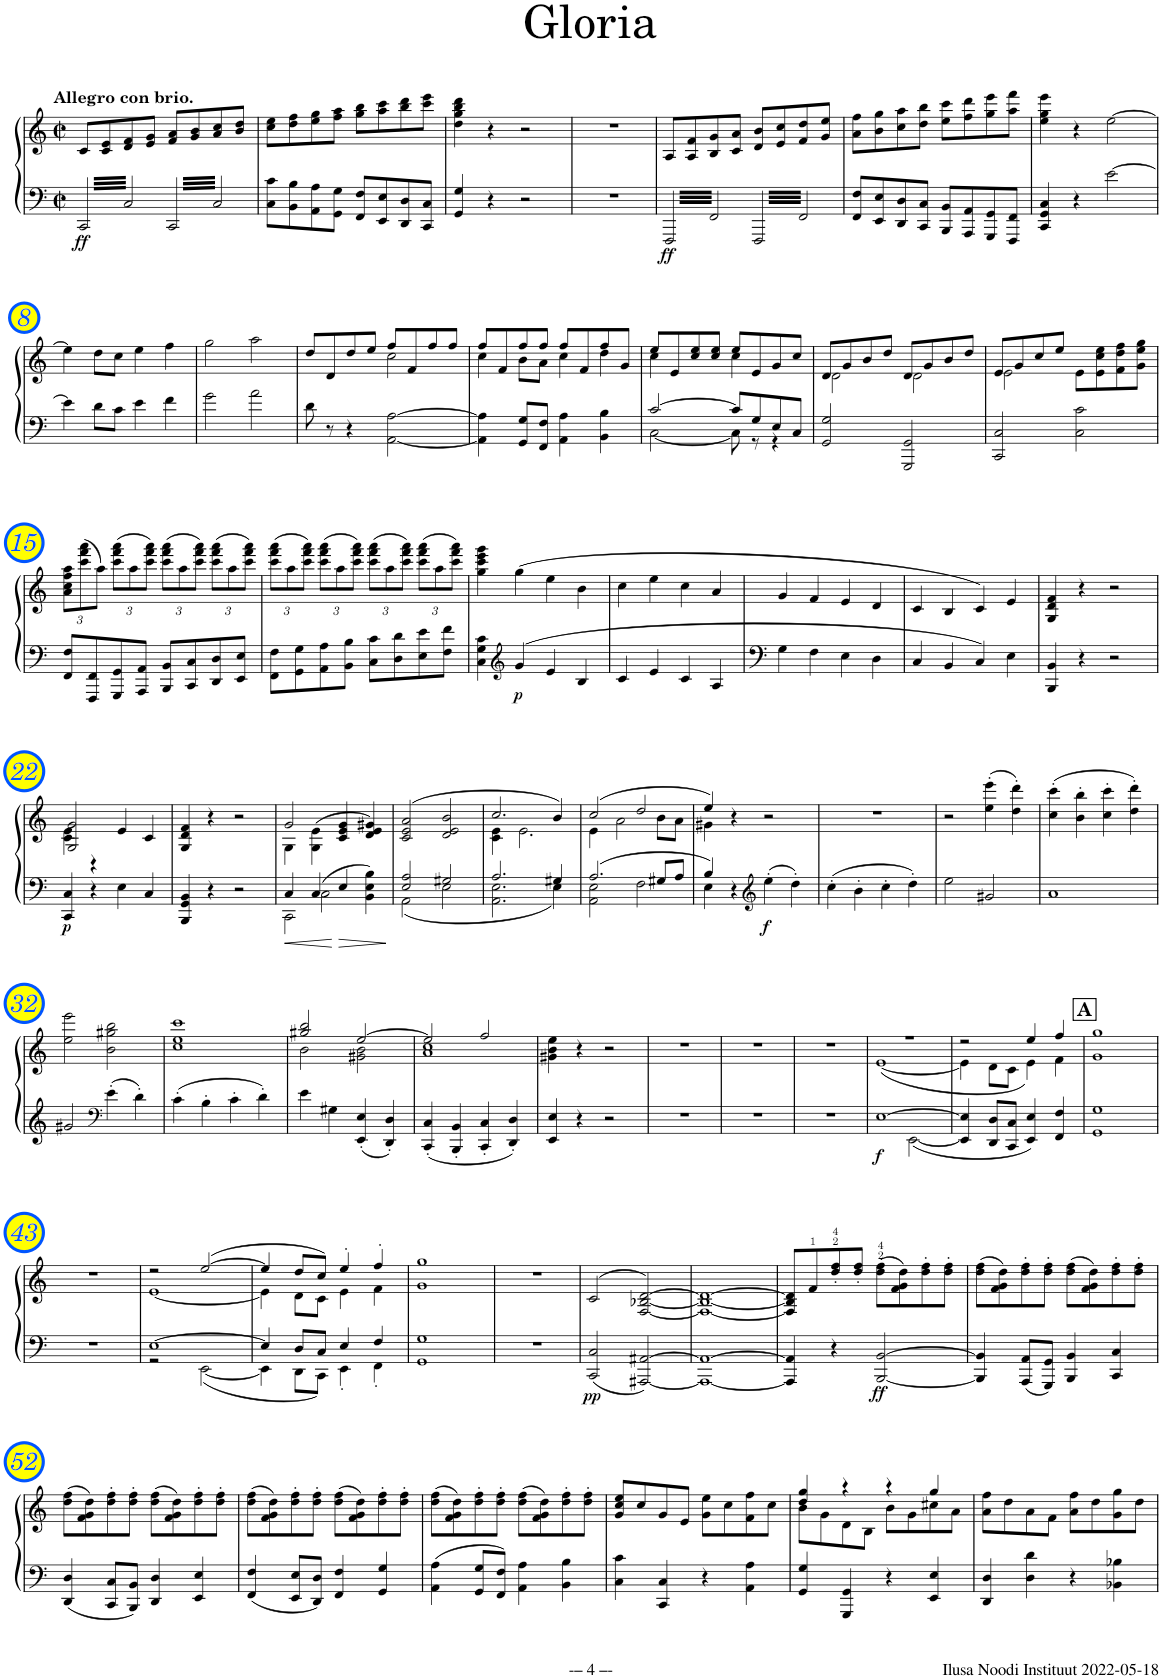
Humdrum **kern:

**kern	**kern	**dynam
*part1	*part1	*part1
*staff2	*staff1	*staff1/2
*I"Piano	*	*
*I'Pno	*	*
!!LO:PB:g=z
*clefF4	*clefG2	*
*k[]	*k[]	*
*M2/2	*M2/2	*
*met(c|)	*met(c|)	*
=1	=1	=1
!	!LO:TX:a:B:t=Allegro con brio.	!
!	!	!LO:DY:b=2
6.CC/	8c/L	ff
.	8c/ 8e/	.
6.C/	8d/ 8f/	.
.	8e/ 8g/J	.
6.CC/	8f/ 8a/L	.
.	8g/ 8b/	.
6.C/	8a/ 8cc/	.
.	8b/ 8dd/J	.
=2	=2	=2
8C\ 8c\L	8cc\ 8ee\L	.
8BB\ 8B\	8dd\ 8ff\	.
8AA\ 8A\	8ee\ 8gg\	.
8GG\ 8G\J	8ff\ 8aa\J	.
8FF/ 8F/L	8gg\ 8bb\L	.
8EE/ 8E/	8aa\ 8ccc\	.
8DD/ 8D/	8bb\ 8ddd\	.
8CC/ 8C/J	8ccc\ 8eee\J	.
=3	=3	=3
4GG/ 4G/	4dd\ 4gg\ 4bb\ 4ddd\	.
4r	4r	.
2r	2r	.
=4	=4	=4
1r	1r	.
=5	=5	=5
!	!	!LO:DY:b=2
6.FFF/	8A/L	ff
.	8A/ 8f/	.
6.FF/	8B/ 8g/	.
.	8c/ 8a/J	.
6.FFF/	8d/ 8b/L	.
.	8e/ 8cc/	.
6.FF/	8f/ 8dd/	.
.	8g/ 8ee/J	.
=6	=6	=6
8FF/ 8F/L	8a\ 8ff\L	.
8EE/ 8E/	8b\ 8gg\	.
8DD/ 8D/	8cc\ 8aa\	.
8CC/ 8C/J	8dd\ 8bb\J	.
8BBB/ 8BB/L	8ee\ 8ccc\L	.
8AAA/ 8AA/	8ff\ 8ddd\	.
8GGG/ 8GG/	8gg\ 8eee\	.
8FFF/ 8FF/J	8aa\ 8fff\J	.
=7	=7	=7
4CC/ 4GG/ 4C/	4ee\ 4gg\ 4eee\	.
4r	4r	.
[2e\	[2ee\	.
!!LO:LB:g=z
=8	=8	=8
4e\]	4ee\]	.
8d\L	8dd\L	.
8c\J	8cc\J	.
4e\	4ee\	.
4f\	4ff\	.
=9	=9	=9
2g\	2gg\	.
2a\	2aa\	.
=10	=10	=10
*	*^	*
8d\	8dd/L	2ryy	.
8r	8d/	.	.
4r	8dd/	.	.
.	8ee/J	.	.
[2AA\ [2A\	8ff/L	2cc\	.
.	8f/	.	.
.	8ff/	.	.
.	8ff/J	.	.
=11	=11	=11	=11
4AA\] 4A\]	8ff/L	4cc\	.
.	8f/	.	.
8GG/ 8G/L	8ff/	8b\L	.
8FF/ 8F/J	8ff/J	8a\J	.
4AA\ 4A\	8ff/L	4cc\	.
.	8f/	.	.
4BB\ 4B\	8ff/	4dd\	.
.	8g/J	.	.
=12	=12	=12	=12
*^	*	*	*
[2c/	[2C\	8ee/L	4cc\	.
.	.	8e/	.	.
.	.	8cc/ 8ee/	4ryy	.
.	.	8cc/ 8ee/J	.	.
8c/L]	8C\]	8ee/L	4cc\	.
8G/	8r	8e/	.	.
8E/	4r	8g/	4ryy	.
8C/J	.	8cc/J	.	.
*v	*v	*	*	*
=13	=13	=13	=13
2GG/ 2G/	8d/L	2d\	.
.	8g/	.	.
.	8b/	.	.
.	8dd/J	.	.
2GGG/ 2GG/	8d/L	2d\	.
.	8g/	.	.
.	8b/	.	.
.	8dd/J	.	.
=14	=14	=14	=14
2CC/ 2C/	8e/L	2e\	.
.	8g/	.	.
.	8cc/	.	.
.	8ee/J	.	.
2C\ 2c\	8e\L	2ryy	.
.	8e\ 8cc\ 8ee\	.	.
.	8f\ 8dd\ 8ff\	.	.
.	8g\ 8ee\ 8gg\J	.	.
*	*v	*v	*
!!LO:LB:g=z
=15	=15	=15
*	*Xbrackettup	*
8FF/ 8F/L	12a\ 12cc\ 12ff\ 12aa\L	.
.	(12ccc\ 12fff\ 12aaa\	.
8FFF/ 8FF/	.	.
.	12aa\J)	.
8GGG/ 8GG/	(12ccc\ 12fff\ 12aaa\L	.
.	12aa\	.
8AAA/ 8AA/J	.	.
.	12ccc\ 12fff\ 12aaa\J)	.
8BBB/ 8BB/L	(12ccc\ 12fff\ 12aaa\L	.
.	12aa\	.
8CC/ 8C/	.	.
.	12ccc\ 12fff\ 12aaa\J)	.
8DD/ 8D/	(12ccc\ 12fff\ 12aaa\L	.
.	12aa\	.
8EE/ 8E/J	.	.
.	12ccc\ 12fff\ 12aaa\J)	.
=16	=16	=16
8FF\ 8F\L	(12ccc\ 12fff\ 12aaa\L	.
.	12aa\	.
8GG\ 8G\	.	.
.	12ccc\ 12fff\ 12aaa\J)	.
8AA\ 8A\	(12ccc\ 12fff\ 12aaa\L	.
.	12aa\	.
8BB\ 8B\J	.	.
.	12ccc\ 12fff\ 12aaa\J)	.
8C\ 8c\L	(12ccc\ 12fff\ 12aaa\L	.
.	12aa\	.
8D\ 8d\	.	.
.	12ccc\ 12fff\ 12aaa\J)	.
8E\ 8e\	(12ccc\ 12fff\ 12aaa\L	.
.	12aa\	.
8F\ 8f\J	.	.
.	12ccc\ 12fff\ 12aaa\J)	.
=17	=17	=17
4C\ 4G\ 4c\	4gg\ 4ccc\ 4eee\ 4ggg\	.
*clefG2	*	*
!	!	!LO:DY:b=2
4g/	(4gg\	p
4e/	4ee\	.
4B/	4b\	.
=18	=18	=18
4c/	4cc\	.
4e/	4ee\	.
4c/	4cc\	.
4A/	4a/	.
=19	=19	=19
4G\	4g/	.
4F\	4f/	.
4E\	4e/	.
4D\	4d/	.
=20	=20	=20
4C/	4c/	.
4BB/	4B/	.
4C/	4c/)	.
4E\	4e/	.
=21	=21	=21
4BBB/ 4BB/	4G/ 4d/ 4f/	.
4r	4r	.
2r	2r	.
!!LO:LB:g=z
=22	=22	=22
*	*^	*
!	!	!	!LO:DY:b=2
4CC/ 4C/	2G/ 2g/	4c\ 4e\	p
4r	.	4r	.
4E\	4e/	2ryy	.
4C/	4c/	.	.
*	*v	*v	*
=23	=23	=23
4BBB/ 4GG/ 4BB/	4G/ 4d/ 4f/	.
4r	4r	.
2r	2r	.
=24	=24	=24
*^	*^	*
*	*^	*	*	*
4C/	2CC\	4ryy	2g/	4G\	.
4C/	.	2C\	.	(>4G\ 4e\	.
4E/	2ryy	.	4c/ 4e/ 4g/	2ryy	.
4BB\ 4E\ 4B\)	.	4ryy	(4d/ 4e/ 4g#X/	.	.
*	*v	*v	*	*	*
*	*	*v	*v	*
=25	=25	=25	=25
2E/ 2A/	2AA\	(2c/ 2e/ 2a/	.
2G#X/	2E\	2d/ 2e/ 2b/	.
=26	=26	=26	=26
*	*	*^	*
2.A/	2.AA\ 2.E\	2.cc/	4c\ 4e\	.
.	.	.	2.e\	.
4G#X/	4E\	4b/)	.	.
=27	=27	=27	=27	=27
2.A/	2AA\ 2E\	(2cc/	4e\	.
.	.	.	2a\	.
.	2F\	2dd/	.	.
8G#X/L	.	.	8b\L	.
8A/J	.	.	8a\J	.
=28	=28	=28	=28	=28
4B/	4E\	4ee/)	4g#X\	.
4r	2.ryy	4r	2.ryy	.
*clefG2	*	*	*	*
!	!	!	!	!LO:DY:b=2
4ee'\	.	2r	.	f
4dd'\	.	.	.	.
*v	*v	*	*	*
*	*v	*v	*
=29	=29	=29
4cc'\	1r	.
4b'\	.	.
4cc'\	.	.
4dd'\	.	.
=30	=30	=30
2ee\	2r	.
2g#X/	(4ee\' 4eee\'	.
.	4dd\' 4ddd\')	.
=31	=31	=31
1a	(4cc\' 4ccc\'	.
.	4b\' 4bb\'	.
.	4cc\' 4ccc\'	.
.	4dd\' 4ddd\')	.
!!LO:LB:g=z
=32	=32	=32
2g#X/	2ee\ 2eee\	.
*clefF4	*	*
4e'\	2b\ 2gg#X\ 2bb\	.
4d'\	.	.
=33	=33	=33
4c'\	1cc 1ee 1ccc	.
4B'\	.	.
4c'\	.	.
4d'\	.	.
=34	=34	=34
*	*^	*
4e\	2gg#X/ 2bb/	2b\	.
4G#X\	.	.	.
4EE/' 4E/'	[2ee/	2g#X\ 2b\	.
4DD/' 4D/'	.	.	.
=35	=35	=35	=35
4CC/' 4C/'	2ee/]	1a 1cc	.
4BBB/' 4BB/'	.	.	.
4CC/' 4C/'	2ff/	.	.
4DD/' 4D/'	.	.	.
*	*v	*v	*
=36	=36	=36
4EE/ 4E/	4g#X\ 4b\ 4ee\	.
4r	4r	.
2r	2r	.
=37	=37	=37
1r	1r	.
=38	=38	=38
1r	1r	.
=39	=39	=39
1r	1r	.
=40	=40	=40
*^	*^	*
!	!	!	!	!LO:DY:b=2
[1E	2ryy	1r	([1e	f
.	[2EE\	.	.	.
*v	*v	*	*	*
=41	=41	=41	=41
4EE/] 4E/]	2r	4e\]	.
8DD/ 8D/L	.	8d\L	.
8CC/ 8C/J	.	8c\J	.
4EE/ 4E/	4ee/	4e\)	.
4FF/ 4F/	4ff/	4f\	.
*	*v	*v	*
!!LO:REH:place=s1:a:B:cj:fs=14:t=A
=42	=42	=42
1GG 1G	1g 1gg	.
!!LO:LB:g=z
=43	=43	=43
1r	1r	.
=44	=44	=44
*^	*^	*
[1E	2r	2r	[1e	.
.	[2EE\	([2ee/	.	.
=45	=45	=45	=45	=45
4E/]	4EE\]	4ee/]	4e\]	.
8D/L	8DD\L	8dd/L	8d\L	.
8C/J	8CC\J	8cc/J)	8c\J	.
4E/	4EE'\	4ee'/	4e\	.
4F/	4FF'\	4ff'/	4f\	.
*v	*v	*	*	*
=46	=46	=46	=46
1GG 1G	1gg	1g	.
*	*v	*v	*
=47	=47	=47
1r	1r	.
=48	=48	=48
!	!	!LO:DY:b=2
2CC/ 2C/	(>2c/	pp
[2AAA#X/ [2AA#X/	[2F/ [2B-X/ [2d/)	.
=49	=49	=49
1AAA#_ 1AA#_	1F_ 1B-_ 1d_	.
=50	=50	=50
4AAA#/] 4AA#/]	8F/] 8B-/] 8d/]L	.
.	8f/	.
4r	8dd/' 8ff/'	.
.	8dd/' 8ff/'J	.
!	!	!LO:DY:b=2
[2BBB/ [2BB/	(8dd\ 8ff\L	ff
.	8f\ 8g\ 8dd\)	.
.	8dd\' 8ff\'	.
.	8dd\' 8ff\'J	.
=51	=51	=51
4BBB/] 4BB/]	(8dd\ 8ff\L	.
.	8f\ 8g\ 8dd\)	.
8AAA/ 8AA/L	8dd\' 8ff\'	.
8GGG/ 8GG/J	8dd\' 8ff\'J	.
4BBB/ 4BB/	(8dd\ 8ff\L	.
.	8f\ 8g\ 8dd\)	.
4CC/ 4C/	8dd\' 8ff\'	.
.	8dd\' 8ff\'J	.
!!LO:LB:g=z
=52	=52	=52
4DD/ 4D/	(8dd\ 8ff\L	.
.	8f\ 8g\ 8dd\)	.
8CC/ 8C/L	8dd\' 8ff\'	.
8BBB/ 8BB/J	8dd\' 8ff\'J	.
4DD/ 4D/	(8dd\ 8ff\L	.
.	8f\ 8g\ 8dd\)	.
4EE/ 4E/	8dd\' 8ff\'	.
.	8dd\' 8ff\'J	.
=53	=53	=53
4FF/ 4F/	(8dd\ 8ff\L	.
.	8f\ 8g\ 8dd\)	.
8EE/ 8E/L	8dd\' 8ff\'	.
8DD/ 8D/J	8dd\' 8ff\'J	.
4FF/ 4F/	(8dd\ 8ff\L	.
.	8f\ 8g\ 8dd\)	.
4GG/ 4G/	8dd\' 8ff\'	.
.	8dd\' 8ff\'J	.
=54	=54	=54
4AA\ 4A\	(8dd\ 8ff\L	.
.	8f\ 8g\ 8dd\)	.
8GG/ 8G/L	8dd\' 8ff\'	.
8FF/ 8F/J	8dd\' 8ff\'J	.
4AA\ 4A\	(8dd\ 8ff\L	.
.	8f\ 8g\ 8dd\)	.
4BB\ 4B\	8dd\' 8ff\'	.
.	8dd\' 8ff\'J	.
=55	=55	=55
4C\ 4c\	8g/ 8cc/ 8ee/L	.
.	8cc/	.
4CC/ 4C/	8g/	.
.	8e/J	.
4r	8g\ 8ee\L	.
.	8cc\	.
4AA\ 4A\	8f\ 8ff\	.
.	8cc\J	.
=56	=56	=56
*	*^	*
4GG/ 4G/	4dd/ 4gg/	8b\L	.
.	.	8g\	.
4GGG/ 4GG/	4r	8d\	.
.	.	8B\J	.
4r	4r	8b\L	.
.	.	8g\	.
4EE/ 4E/	4gg/	8cc#X\	.
.	.	8a\J	.
*	*v	*v	*
=57	=57	=57
4DD/ 4D/	8a\ 8ff\L	.
.	8dd\	.
4D\ 4d\	8a\	.
.	8f\J	.
4r	8a\ 8ff\L	.
.	8dd\	.
4BB-X\ 4B-X\	8g\ 8gg\	.
.	8dd\J	.
=	=	=
*-	*-	*-
